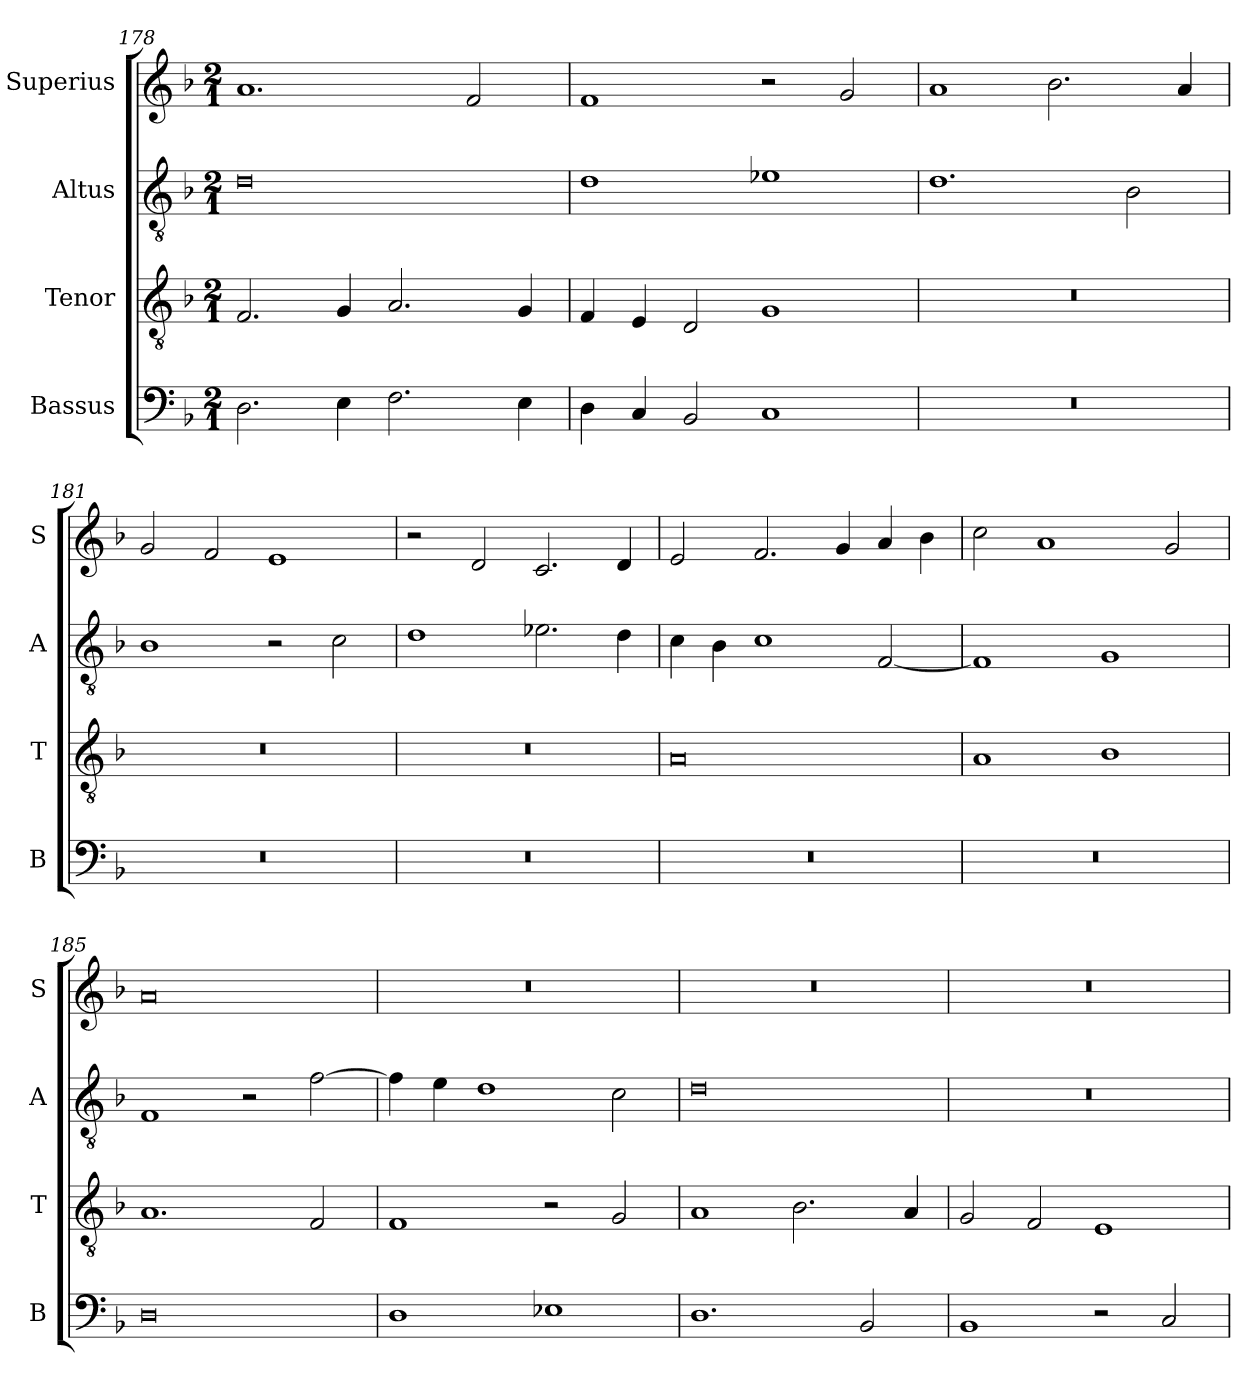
**kern	**kern	**kern	**kern
*part4	*part3	*part2	*part1
*staff4	*staff3	*staff2	*staff1
*I"Bassus	*I"Tenor	*I"Altus	*I"Superius
*I'B	*I'T	*I'A	*I'S
*clefF4	*clefGv2	*clefGv2	*clefG2
*k[b-]	*k[b-]	*k[b-]	*k[b-]
*M2/1	*M2/1	*M2/1	*M2/1
=178	=178	=178	=178
2.D	2.F	0d	1.a
4E	4G	.	.
2.F	2.A	.	.
.	.	.	2f
4E	4G	.	.
=179	=179	=179	=179
4D	4F	1d	1f
4C	4E	.	.
2BB-	2D	.	.
1C	1G	1e-X	2r
.	.	.	2g
=180	=180	=180	=180
0r	0r	1.d	1a
.	.	.	2.b-
.	.	2B-	.
.	.	.	4a
=181	=181	=181	=181
0r	0r	1B-	2g
.	.	.	2f
.	.	2r	1e
.	.	2c	.
=182	=182	=182	=182
0r	0r	1d	2r
.	.	.	2d
.	.	2.e-X	2.c
.	.	4d	4d
=183	=183	=183	=183
0r	0A	4c	2e
.	.	4B-	.
.	.	1c	2.f
.	.	.	4g
.	.	[2F	4a
.	.	.	4b-
=184	=184	=184	=184
0r	1A	1F]	2cc
.	.	.	1a
.	1B-	1G	.
.	.	.	2g
=185	=185	=185	=185
0D	1.A	1F	0a
.	.	2r	.
.	2F	[2f	.
=186	=186	=186	=186
1D	1F	4f]	0r
.	.	4e	.
.	.	1d	.
1E-X	2r	.	.
.	2G	2c	.
=187	=187	=187	=187
1.D	1A	0d	0r
.	2.B-	.	.
2BB-	.	.	.
.	4A	.	.
=188	=188	=188	=188
1BB-	2G	0r	0r
.	2F	.	.
2r	1E	.	.
2C	.	.	.
=	=	=	=
*-	*-	*-	*-
